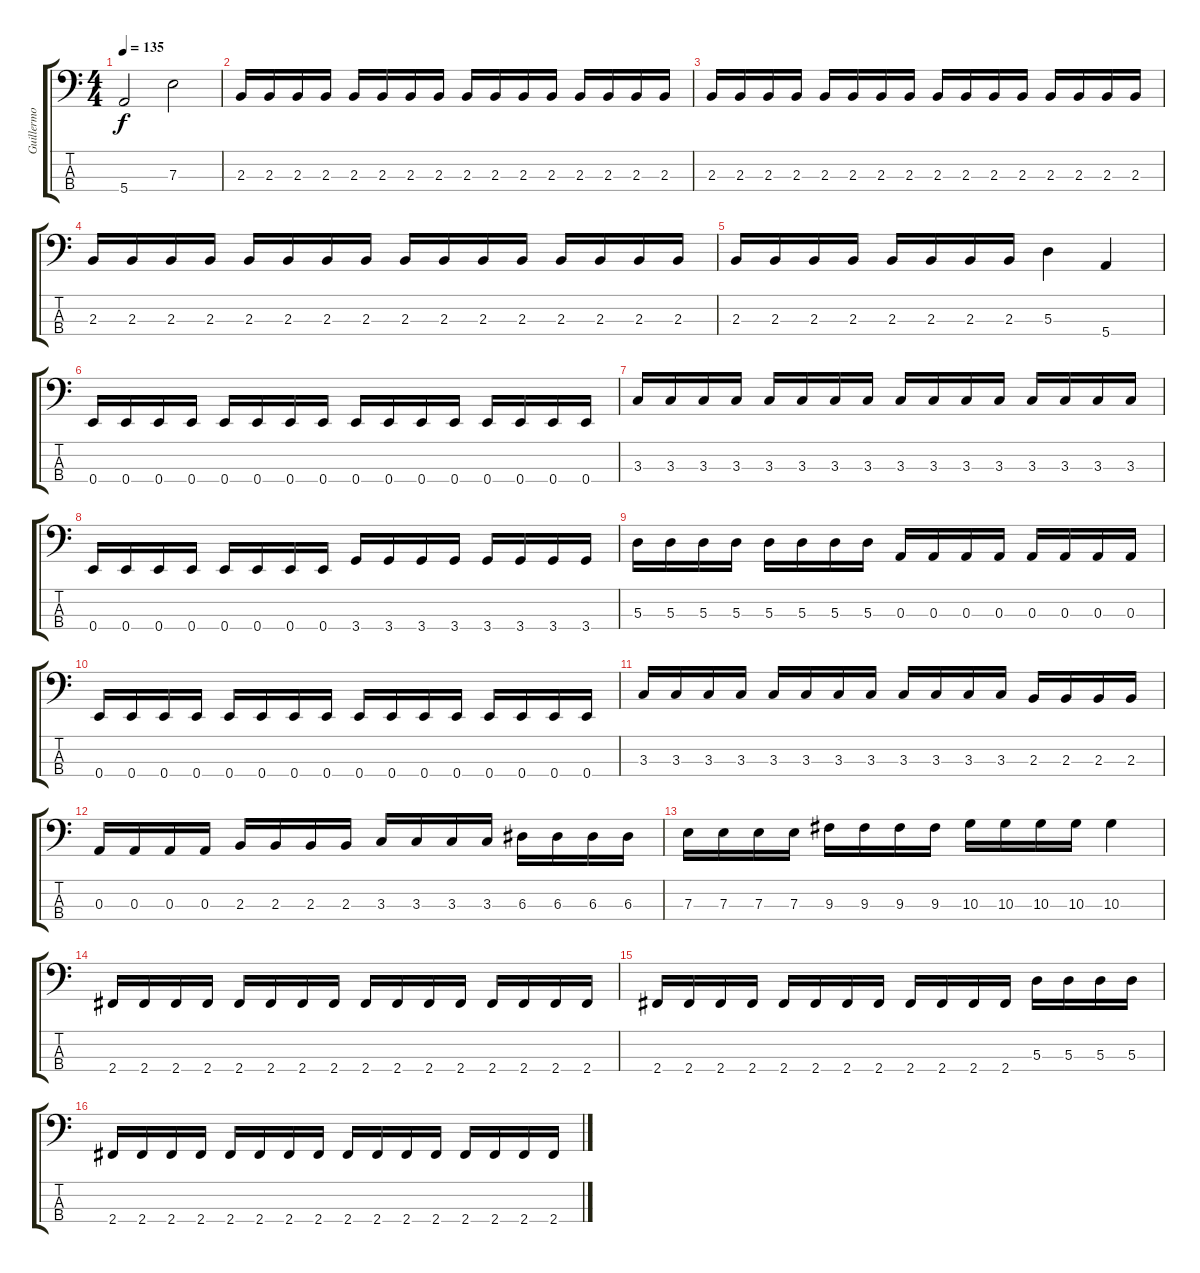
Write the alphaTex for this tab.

\track ("Guillermo Sánchez" "Guillermo ") {instrument electricbasspick}
\staff {score tabs}
\tuning (G2 D2 A1 E1) {hide}
\ts (4 4)
\tempo 135
\clef f4
\ks c
5.4.2{dy f} 7.3.2 |
2.3.16 2.3.16 2.3.16 2.3.16 2.3.16 2.3.16 2.3.16 2.3.16 2.3.16 2.3.16 2.3.16 2.3.16 2.3.16 2.3.16 2.3.16 2.3.16 |
2.3.16 2.3.16 2.3.16 2.3.16 2.3.16 2.3.16 2.3.16 2.3.16 2.3.16 2.3.16 2.3.16 2.3.16 2.3.16 2.3.16 2.3.16 2.3.16 |
2.3.16 2.3.16 2.3.16 2.3.16 2.3.16 2.3.16 2.3.16 2.3.16 2.3.16 2.3.16 2.3.16 2.3.16 2.3.16 2.3.16 2.3.16 2.3.16 |
2.3.16 2.3.16 2.3.16 2.3.16 2.3.16 2.3.16 2.3.16 2.3.16 5.3.4 5.4.4 |
0.4.16 0.4.16 0.4.16 0.4.16 0.4.16 0.4.16 0.4.16 0.4.16 0.4.16 0.4.16 0.4.16 0.4.16 0.4.16 0.4.16 0.4.16 0.4.16 |
3.3.16 3.3.16 3.3.16 3.3.16 3.3.16 3.3.16 3.3.16 3.3.16 3.3.16 3.3.16 3.3.16 3.3.16 3.3.16 3.3.16 3.3.16 3.3.16 |
0.4.16 0.4.16 0.4.16 0.4.16 0.4.16 0.4.16 0.4.16 0.4.16 3.4.16 3.4.16 3.4.16 3.4.16 3.4.16 3.4.16 3.4.16 3.4.16 |
5.3.16 5.3.16 5.3.16 5.3.16 5.3.16 5.3.16 5.3.16 5.3.16 0.3.16 0.3.16 0.3.16 0.3.16 0.3.16 0.3.16 0.3.16 0.3.16 |
0.4.16 0.4.16 0.4.16 0.4.16 0.4.16 0.4.16 0.4.16 0.4.16 0.4.16 0.4.16 0.4.16 0.4.16 0.4.16 0.4.16 0.4.16 0.4.16 |
3.3.16 3.3.16 3.3.16 3.3.16 3.3.16 3.3.16 3.3.16 3.3.16 3.3.16 3.3.16 3.3.16 3.3.16 2.3.16 2.3.16 2.3.16 2.3.16 |
0.3.16 0.3.16 0.3.16 0.3.16 2.3.16 2.3.16 2.3.16 2.3.16 3.3.16 3.3.16 3.3.16 3.3.16 6.3.16 6.3.16 6.3.16 6.3.16 |
7.3.16 7.3.16 7.3.16 7.3.16 9.3.16 9.3.16 9.3.16 9.3.16 10.3.16 10.3.16 10.3.16 10.3.16 10.3.4 |
2.4.16 2.4.16 2.4.16 2.4.16 2.4.16 2.4.16 2.4.16 2.4.16 2.4.16 2.4.16 2.4.16 2.4.16 2.4.16 2.4.16 2.4.16 2.4.16 |
2.4.16 2.4.16 2.4.16 2.4.16 2.4.16 2.4.16 2.4.16 2.4.16 2.4.16 2.4.16 2.4.16 2.4.16 5.3.16 5.3.16 5.3.16 5.3.16 |
2.4.16 2.4.16 2.4.16 2.4.16 2.4.16 2.4.16 2.4.16 2.4.16 2.4.16 2.4.16 2.4.16 2.4.16 2.4.16 2.4.16 2.4.16 2.4.16
